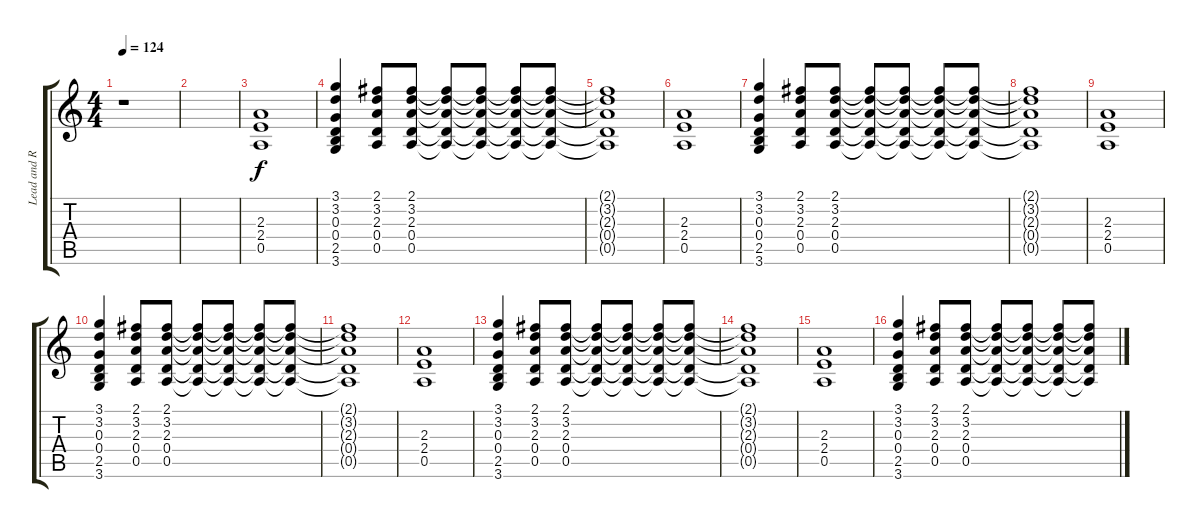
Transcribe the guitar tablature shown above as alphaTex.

\track ("Lead and Rythm" "Lead and R") {instrument overdrivenguitar}
\staff {score tabs}
\tuning (E4 B3 G3 D3 A2 E2) {hide}
\ts (4 4)
\tempo 124
\clef g2
\ks c
r.1{dy f} |
|
(2.3 2.4 0.5).1 |
(3.1 3.2 0.3 0.4 2.5 3.6).4 (2.1 3.2 2.3 0.4 0.5).8 (2.1 3.2 2.3 0.4 0.5).8 (2.1{t} 3.2{t} 2.3{t} 0.4{t} 0.5{t}).8 (2.1{t} 3.2{t} 2.3{t} 0.4{t} 0.5{t}).8 (2.1{t} 3.2{t} 2.3{t} 0.4{t} 0.5{t}).8 (2.1{t} 3.2{t} 2.3{t} 0.4{t} 0.5{t}).8 |
(2.1{t} 3.2{t} 2.3{t} 0.4{t} 0.5{t}).1 |
(2.3 2.4 0.5).1 |
(3.1 3.2 0.3 0.4 2.5 3.6).4 (2.1 3.2 2.3 0.4 0.5).8 (2.1 3.2 2.3 0.4 0.5).8 (2.1{t} 3.2{t} 2.3{t} 0.4{t} 0.5{t}).8 (2.1{t} 3.2{t} 2.3{t} 0.4{t} 0.5{t}).8 (2.1{t} 3.2{t} 2.3{t} 0.4{t} 0.5{t}).8 (2.1{t} 3.2{t} 2.3{t} 0.4{t} 0.5{t}).8 |
(2.1{t} 3.2{t} 2.3{t} 0.4{t} 0.5{t}).1 |
(2.3 2.4 0.5).1 |
(3.1 3.2 0.3 0.4 2.5 3.6).4 (2.1 3.2 2.3 0.4 0.5).8 (2.1 3.2 2.3 0.4 0.5).8 (2.1{t} 3.2{t} 2.3{t} 0.4{t} 0.5{t}).8 (2.1{t} 3.2{t} 2.3{t} 0.4{t} 0.5{t}).8 (2.1{t} 3.2{t} 2.3{t} 0.4{t} 0.5{t}).8 (2.1{t} 3.2{t} 2.3{t} 0.4{t} 0.5{t}).8 |
(2.1{t} 3.2{t} 2.3{t} 0.4{t} 0.5{t}).1 |
(2.3 2.4 0.5).1 |
(3.1 3.2 0.3 0.4 2.5 3.6).4 (2.1 3.2 2.3 0.4 0.5).8 (2.1 3.2 2.3 0.4 0.5).8 (2.1{t} 3.2{t} 2.3{t} 0.4{t} 0.5{t}).8 (2.1{t} 3.2{t} 2.3{t} 0.4{t} 0.5{t}).8 (2.1{t} 3.2{t} 2.3{t} 0.4{t} 0.5{t}).8 (2.1{t} 3.2{t} 2.3{t} 0.4{t} 0.5{t}).8 |
(2.1{t} 3.2{t} 2.3{t} 0.4{t} 0.5{t}).1 |
(2.3 2.4 0.5).1 |
(3.1 3.2 0.3 0.4 2.5 3.6).4 (2.1 3.2 2.3 0.4 0.5).8 (2.1 3.2 2.3 0.4 0.5).8 (2.1{t} 3.2{t} 2.3{t} 0.4{t} 0.5{t}).8 (2.1{t} 3.2{t} 2.3{t} 0.4{t} 0.5{t}).8 (2.1{t} 3.2{t} 2.3{t} 0.4{t} 0.5{t}).8 (2.1{t} 3.2{t} 2.3{t} 0.4{t} 0.5{t}).8
